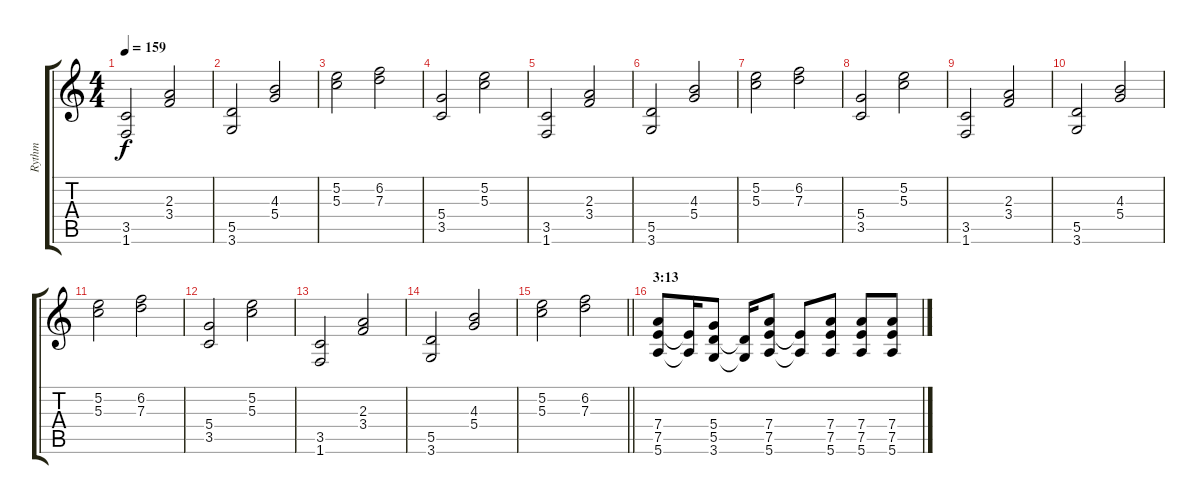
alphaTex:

\track ("Rythm" "Rythm") {instrument distortionguitar}
\staff {score tabs}
\tuning (E4 B3 G3 D3 A2 E2) {hide}
\ts (4 4)
\tempo 159
\clef g2
\ks c
(3.5 1.6).2{dy f} (2.3 3.4).2 |
(5.5 3.6).2 (4.3 5.4).2 |
(5.2 5.3).2 (6.2 7.3).2 |
(5.4 3.5).2 (5.2 5.3).2 |
(3.5 1.6).2 (2.3 3.4).2 |
(5.5 3.6).2 (4.3 5.4).2 |
(5.2 5.3).2 (6.2 7.3).2 |
(5.4 3.5).2 (5.2 5.3).2 |
(3.5 1.6).2 (2.3 3.4).2 |
(5.5 3.6).2 (4.3 5.4).2 |
(5.2 5.3).2 (6.2 7.3).2 |
(5.4 3.5).2 (5.2 5.3).2 |
(3.5 1.6).2 (2.3 3.4).2 |
(5.5 3.6).2 (4.3 5.4).2 |
\barLineRight lightlight
(5.2 5.3).2 (6.2 7.3).2 |
\section ("" "3:13")
(7.4 7.5 5.6).8 (7.5{t} 5.6{t}).16 (5.4 5.5 3.6).8 (5.5{t} 3.6{t}).16 (7.4 7.5 5.6).8 (7.5{t} 5.6{t}).8 (7.4 7.5 5.6).8 (7.4 7.5 5.6).8 (7.4 7.5 5.6).8
